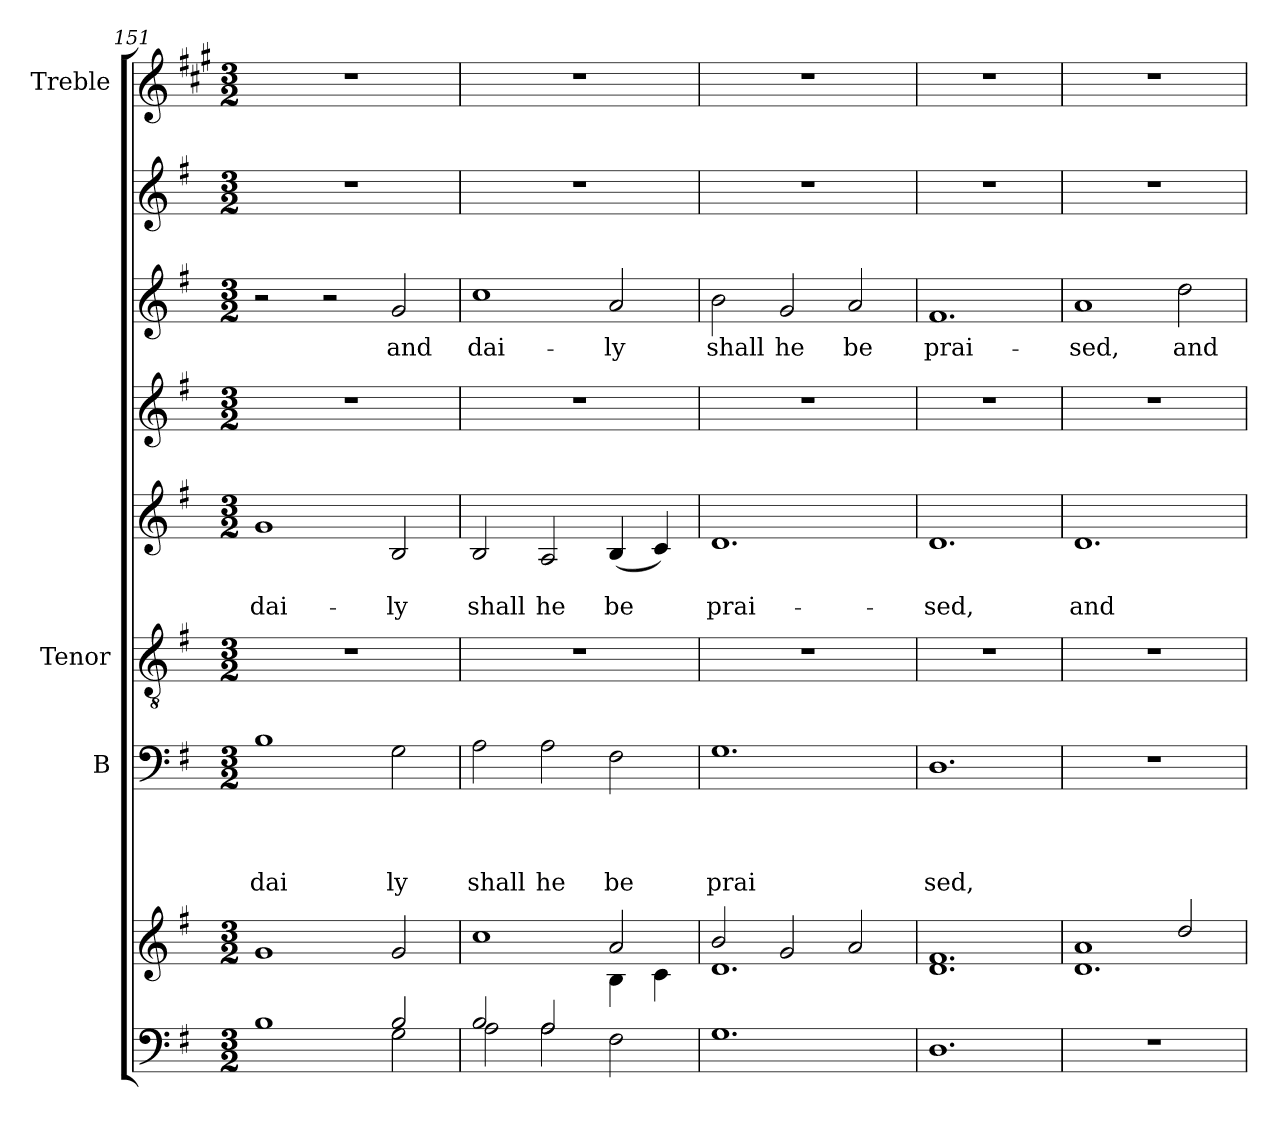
**kern	**kern	**kern	**text	**text	**text	**text	**kern	**kern	**text	**text	**kern	**kern	**text	**kern	**kern
*part9	*part8	*part7	*part7	*part7	*part7	*part7	*part6	*part5	*part5	*part5	*part4	*part3	*part3	*part2	*part1
*staff9	*staff8	*staff7	*staff7	*staff7	*staff7	*staff7	*staff6	*staff5	*staff5	*staff5	*staff4	*staff3	*staff3	*staff2	*staff1
*	*	*I"B	*	*	*	*	*I"Tenor	*	*	*	*	*	*	*	*I"Treble
*	*	*I'B	*	*	*	*	*I'T	*	*	*	*	*	*	*	*
*clefF4	*clefG2	*clefF4	*	*	*	*	*clefGv2	*clefG2	*	*	*clefG2	*clefG2	*	*clefG2	*clefG2
*	*	*	*	*	*	*	*	*	*	*	*	*	*	*	*ITrd1c2
*k[f#]	*k[f#]	*k[f#]	*	*	*	*	*k[f#]	*k[f#]	*	*	*k[f#]	*k[f#]	*	*k[f#]	*k[f#]
*G:	*G:	*G:	*	*	*	*	*G:	*G:	*	*	*G:	*G:	*	*G:	*G:
*M3/2	*M3/2	*M3/2	*	*	*	*	*M3/2	*M3/2	*	*	*M3/2	*M3/2	*	*M3/2	*M3/2
=151	=151	=151	=151	=151	=151	=151	=151	=151	=151	=151	=151	=151	=151	=151	=151
*^	*	*	*	*	*	*	*	*	*	*	*	*	*	*	*
!	!	!	!	!	!	!	!LO:LY:b	!LO:N:vis=1	!	!	!LO:LY:b	!LO:N:vis=1	!	!	!	!
1B	1ryy	1g	1B	.	.	.	dai	1.r	1g	.	dai-	1.r	2r	.	1.r	1.r
.	.	.	.	.	.	.	.	.	.	.	.	.	2r	.	.	.
!	!	!	!	!	!	!	!LO:LY:b	!	!	!	!LO:LY:b	!	!	!LO:LY:b	!	!
2G\	2B/	2g/	2G\	.	.	.	ly	.	2B/	.	-ly	.	2g/	and	.	.
=152	=152	=152	=152	=152	=152	=152	=152	=152	=152	=152	=152	=152	=152	=152	=152	=152
*	*	*^	*	*	*	*	*	*	*	*	*	*	*	*	*	*
!	!	!	!	!	!	!	!	!LO:LY:b	!LO:N:vis=1	!	!	!LO:LY:b	!LO:N:vis=1	!	!LO:LY:b	!	!
2B/	2A\	1cc	1ryy	2A\	.	.	.	shall	1.r	2B/	.	shall	1.r	1cc	dai-	1.r	1.r
!	!	!	!	!	!	!	!	!LO:LY:b	!	!	!	!LO:LY:b	!	!	!	!	!
2A/	2A\	.	.	2A\	.	.	.	he	.	2A/	.	he	.	.	.	.	.
!	!	!	!	!	!	!	!	!LO:LY:b	!	!	!	!LO:LY:b	!	!	!LO:LY:b	!	!
2ryy	2F#\	4B\	2a/	2F#\	.	.	.	be	.	(<4B/	.	be	.	2a/	-ly	.	.
.	.	4c\	.	.	.	.	.	.	.	4c/)	.	.	.	.	.	.	.
*v	*v	*	*	*	*	*	*	*	*	*	*	*	*	*	*	*	*
=153	=153	=153	=153	=153	=153	=153	=153	=153	=153	=153	=153	=153	=153	=153	=153	=153
!	!	!	!	!	!	!	!LO:LY:b	!LO:N:vis=1	!	!	!LO:LY:b	!LO:N:vis=1	!	!LO:LY:b	!	!
1.G	1.d	2b/	1.G	.	.	.	prai	1.r	1.d	.	prai-	1.r	2b\	shall	1.r	1.r
!	!	!	!	!	!	!	!	!	!	!	!	!	!	!LO:LY:b	!	!
.	.	2g/	.	.	.	.	.	.	.	.	.	.	2g/	he	.	.
!	!	!	!	!	!	!	!	!	!	!	!	!	!	!LO:LY:b	!	!
.	.	2a/	.	.	.	.	.	.	.	.	.	.	2a/	be	.	.
=154	=154	=154	=154	=154	=154	=154	=154	=154	=154	=154	=154	=154	=154	=154	=154	=154
!	!	!	!	!	!	!	!LO:LY:b	!LO:N:vis=1	!	!	!LO:LY:b	!LO:N:vis=1	!	!LO:LY:b	!	!
*	*v	*v	*	*	*	*	*	*	*	*	*	*	*	*	*	*
1.D	1.d 1.f#	1.D	.	.	.	sed,	1.r	1.d	.	-sed,	1.r	1.f#	prai-	1.r	1.r
!!LO:PB:g=z
=155	=155	=155	=155	=155	=155	=155	=155	=155	=155	=155	=155	=155	=155	=155	=155
!LO:N:vis=1	!	!LO:N:vis=1	!	!	!	!	!LO:N:vis=1	!	!	!LO:LY:b	!LO:N:vis=1	!	!LO:LY:b	!	!
*	*^	*	*	*	*	*	*	*	*	*	*	*	*	*	*
1.r	1.d	1a	1.r	.	.	.	.	1.r	1.d	.	and	1.r	1a	-sed,	1.r	1.r
!	!	!	!	!	!	!	!	!	!	!	!	!	!	!LO:LY:b	!	!
.	.	2dd/	.	.	.	.	.	.	.	.	.	.	2dd\	and	.	.
*	*v	*v	*	*	*	*	*	*	*	*	*	*	*	*	*	*
=	=	=	=	=	=	=	=	=	=	=	=	=	=	=	=
*-	*-	*-	*-	*-	*-	*-	*-	*-	*-	*-	*-	*-	*-	*-	*-
